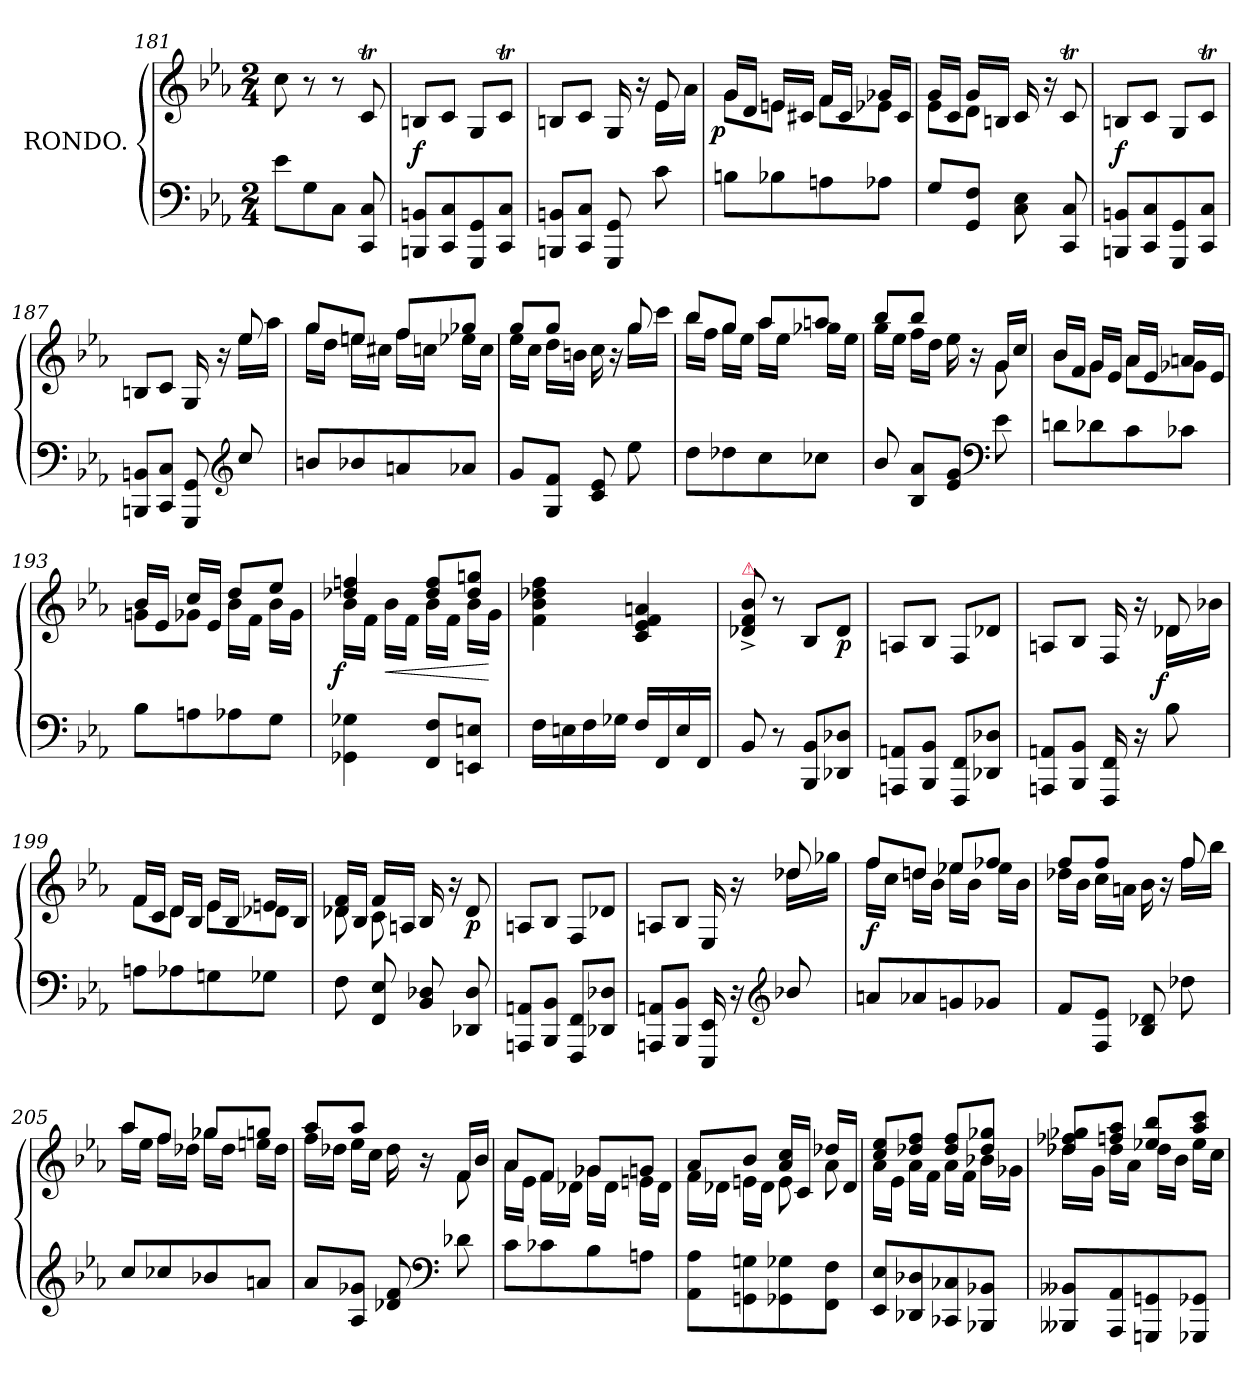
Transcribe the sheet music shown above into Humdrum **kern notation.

**kern	**kern	**dynam
*part1	*part1	*part1
*staff2	*staff1	*staff1/2
*I"RONDO.	*	*
*clefF4	*clefG2	*
*k[b-e-a-]	*k[b-e-a-]	*
*M2/4	*M2/4	*
=181	=181	=181
8e-\L	8cc	.
8G	8r	.
8CJ	8r	.
8CC 8C	8cT	.
=182	=182	=182
!	!	!LO:DY:b
8BBBn 8BBnL	8Bn/L	f
8CC 8C	8cJ	.
8GGG 8GG	8GL	.
8CC 8CJ	8cTJ	.
=183	=183	=183
*	*^	*
8BBBn/ 8BBn/L	8BnL	4.ryy	.
8CC 8CJ	8cJ	.	.
8GGG/ 8GG/	16G	.	.
.	16r	.	.
8c	8e-/	16e-\LL	.
.	.	16a-JJ	.
=184	=184	=184	=184
!	!	!	!LO:DY:b:rj
8Bn\L	16g/LL	8g\L	p
.	16dJJ	.	.
8B-X	16en/LL	8en\J	.
.	16c#XJJ	.	.
8An	16f/LL	8f\L	.
.	16c#JJ	.	.
8A-XJ	16g-X/LL	8e-XJ	.
.	16c#JJ	.	.
=185	=185	=185	=185
8GL	16g/LL	8e-\L	.
.	16cJJ	.	.
8GG 8FJ	16g/LL	8d\J	.
.	16BnJJ	.	.
8C\ 8E-\	16c	4ryy	.
.	16r	.	.
8CC 8C	8cT	.	.
*	*v	*v	*
=186	=186	=186
!	!	!LO:DY:b
8BBBn 8BBnL	8BnL	f
8CC 8C	8cJ	.
8GGG 8GG	8GL	.
8CC 8CJ	8cTJ	.
=187	=187	=187
*	*^	*
8BBBn 8BBnL	8BnL	4.ryy	.
8CC 8CJ	8cJ	.	.
8GGG 8GG	16G	.	.
.	16r	.	.
*clefG2	*	*	*
8cc/	8ee-/	16ee-\LL	.
.	.	16aa-JJ	.
=188	=188	=188	=188
8bn/L	8ggL	16ggLL	.
.	.	16ddJJ	.
8b-X	8eenJ	16eenLL	.
.	.	16cc#XJJ	.
8an	8ffL	16ffLL	.
.	.	16ccnJJ	.
8a-XJ	8gg-XJ	16ee-XLL	.
.	.	16ccJJ	.
=189	=189	=189	=189
8gL	8ggL	16ee-LL	.
.	.	16ccJJ	.
8G 8fJ	8ggJ	16ddLL	.
.	.	16bnJJ	.
8c/ 8e-/	8ryy	16cc	.
.	.	16r	.
8ee-\	8gg/	16ggLL	.
.	.	16cccJJ	.
=190	=190	=190	=190
8ddL	8bb-L	16bb-LL	.
.	.	16ffJJ	.
8dd-X	8ggJ	16ggLL	.
.	.	16ee-JJ	.
8cc	8aa-L	16aa-LL	.
.	.	16ee-JJ	.
8cc-XJ	8aanJ	16gg-XLL	.
.	.	16ee-JJ	.
=191	=191	=191	=191
8b-/	8bb-L	16ggLL	.
.	.	16ee-JJ	.
8B-/ 8a-/L	8bb-J	16ffLL	.
.	.	16ddJJ	.
8e- 8gJ	8ryy	16ee-	.
.	.	16r	.
*clefF4	*	*	*
8e-	16gLL	8g	.
.	16ccJJ	.	.
=192	=192	=192	=192
8dn\L	16b-/LL	8b-\L	.
.	16fJJ	.	.
8d-X	16g/LL	8gJ	.
.	16e-JJ	.	.
8c	16a-/LL	8a-\L	.
.	16e-JJ	.	.
8c-XJ	16an/LL	8g-XJ	.
.	16e-JJ	.	.
=193	=193	=193	=193
8B-\L	16b-/LL	8gn\L	.
.	16e-JJ	.	.
8An	16cc/LL	8g-XJ	.
.	16e-JJ	.	.
8A-X	8dd/L	16b-\LL	.
.	.	16fJJ	.
8GJ	8ee-J	16b-\LL	.
.	.	16g-JJ	.
=194	=194	=194	=194
!	!	!	!LO:DY:b:rj
4GG-X\ 4G-X\	4dd-X 4ffn	16b-LL	f
.	.	16fJJ	.
!	!	!	!LO:HP:b
.	.	16b-\LL	<
.	.	16fJJ	.
8FF/ 8F/L	8dd- 8ffL	16b-LL	.
.	.	16fJJ	.
8EEn 8EnJ	8dd- 8ggnJ	16b-LL	.
.	.	16gJJ	[
*	*v	*v	*
=195	=195	=195
16FLL	4f\ 4b-\ 4dd-X\ 4ff\	.
16En	.	.
16F	.	.
16G-XJJ	.	.
16F/LL	4c/ 4e-/ 4f/ 4an/	.
16FF	.	.
16E	.	.
16FFJJ	.	.
=196	=196	=196
!	!LO:TX:a:color=crimson:t=⚠	!
8BB-/	8d-X^</ 8f^</ 8b-^</	.
8r	8r	.
8BBB-/ 8BB-/L	8B-L	.
!	!	!LO:DY:b
8DD-X 8D-XJ	8d-J	p
=197	=197	=197
8AAAn 8AAnL	8AnL	.
8BBB- 8BB-J	8B-J	.
8FFF 8FFL	8FL	.
8DD-X 8D-XJ	8d-XJ	.
=198	=198	=198
*	*^	*
8AAAn 8AAnL	8AnL	4.ryy	.
8BBB- 8BB-J	8B-J	.	.
16FFF/ 16FF/	16F	.	.
16r	16r	.	.
!	!	!	!LO:DY:b:rj
8B-\	8d-X/	16d-X\LL	f
.	.	16b-XJJ	.
=199	=199	=199	=199
8AnL	16f/LL	8f\L	.
.	16cJJ	.	.
8A-X	16d/LL	8dJ	.
.	16B-JJ	.	.
8Gn	16e-/LL	8e-\L	.
.	16B-JJ	.	.
8G-XJ	16en/LL	8d-XJ	.
.	16B-JJ	.	.
=200	=200	=200	=200
8F\	16d-X/ 16f/LL	8d-X\	.
.	16B-JJ	.	.
8FF/ 8E-/	16f/LL	8c\	.
.	16AnJJ	.	.
8BB-/ 8D-X/	16B-	4ryy	.
.	16r	.	.
!	!	!	!LO:DY:b
8DD-X/ 8D-/	8d-	.	p
*	*v	*v	*
=201	=201	=201
8AAAn 8AAnL	8AnL	.
8BBB- 8BB-J	8B-J	.
8FFF 8FFL	8FL	.
8DD-X 8D-XJ	8d-XJ	.
=202	=202	=202
*	*^	*
8AAAn 8AAnL	8An/L	4.ryy	.
8BBB- 8BB-J	8B-J	.	.
16EEE- 16EE-	16E-	.	.
16r	16r	.	.
*clefG2	*	*	*
8b-X/	8dd-X/	16dd-X\LL	.
.	.	16gg-XJJ	.
=203	=203	=203	=203
!	!	!	!LO:DY:b
8an/L	8ffL	16ffLL	f
.	.	16ccJJ	.
8a-X	8ddnJ	16ddnLL	.
.	.	16b-JJ	.
8gn	8ee-XL	16ee-XLL	.
.	.	16b-JJ	.
8g-XJ	8ff-XJ	16ee-LL	.
.	.	16b-JJ	.
=204	=204	=204	=204
8f/L	8ffL	16dd-XLL	.
.	.	16b-JJ	.
8F 8e-J	8ffJ	16ccLL	.
.	.	16anJJ	.
8B- 8d-X	8ryy	16b-\	.
.	.	16r	.
8dd-X\	8ff/	16ff\LL	.
.	.	16bb-JJ	.
=205	=205	=205	=205
8cc/L	8aa-L	16aa-LL	.
.	.	16ee-JJ	.
8cc-X	8ffJ	16ffLL	.
.	.	16dd-XJJ	.
8b-X	8gg-XL	16gg-XLL	.
.	.	16dd-JJ	.
8anJ	8ggnJ	16eenLL	.
.	.	16dd-JJ	.
=206	=206	=206	=206
8a-/L	8aa-L	16ffLL	.
.	.	16dd-XJJ	.
8A- 8g-XJ	8aa-J	16ee-LL	.
.	.	16ccJJ	.
8d-X/ 8f/	8ryy	16dd-	.
.	.	16r	.
*clefF4	*	*	*
8d-X\	16fLL	8f	.
.	16b-JJ	.	.
=207	=207	=207	=207
8c\L	8a-L	16a-LL	.
.	.	16e-JJ	.
8c-X	8fJ	16fLL	.
.	.	16d-XJJ	.
8B-	8g-XL	16g-XLL	.
.	.	16d-JJ	.
8AnJ	8gnJ	16enLL	.
.	.	16d-JJ	.
=208	=208	=208	=208
8AA-\ 8A-\L	8a-L	16fLL	.
.	.	16d-XJJ	.
8GGn 8Gn	8b-J	16enLL	.
.	.	16d-JJ	.
8GG-X 8G-X	16a-/ 16cc/LL	8e	.
.	16cJJ	.	.
8FF 8FJ	16dd-X/LL	8a-	.
.	16d-JJ	.	.
=209	=209	=209	=209
8EE-/ 8E-/L	8cc/ 8ee-/L	16a-LL	.
.	.	16e-JJ	.
8DD-X 8D-X	8dd-X 8ffJ	16a-LL	.
.	.	16fJJ	.
8CC-X 8C-X	8dd- 8ffL	16a-LL	.
.	.	16fJJ	.
8BBB-X 8BB-XJ	8dd- 8gg-XJ	16b-XLL	.
.	.	16g-XJJ	.
=210	=210	=210	=210
8BBB--X/ 8BB--X/L	8dd-X 8ff-X 8gg-XL	16dd-XLL	.
.	.	16gJJ	.
8AAA- 8AA-	8ffn 8aa-J	16dd-LL	.
.	.	16a-JJ	.
8GGGn 8GGn	8ee-X 8bb-L	16dd-LL	.
.	.	16b-JJ	.
8GGG-X 8GG-XJ	8aa- 8cccJ	16ee-LL	.
.	.	16ccJJ	.
*	*v	*v	*
=	=	=
*-	*-	*-
